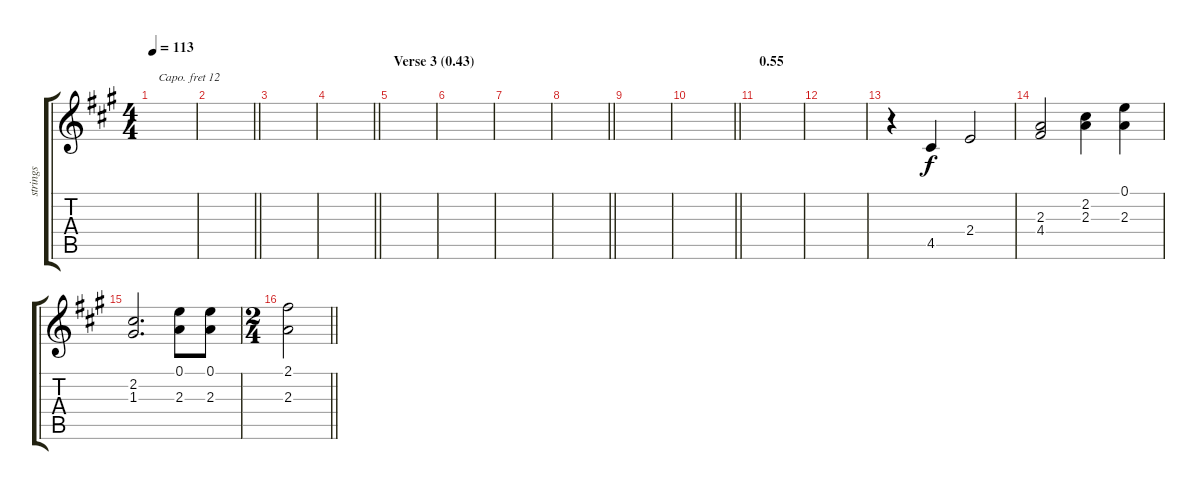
\track ("strings" "strings") {instrument stringensemble1}
\staff {score tabs}
\capo 12
\tuning (E4 B3 G3 D3 A2 E2) {hide}
\ts (4 4)
\tempo 113
\clef g2
\ks a
|
\barLineRight lightlight
|
|
\barLineRight lightlight
|
\section ("" "Verse 3 (0.43)")
|
|
|
\barLineRight lightlight
|
|
\barLineRight lightlight
|
\section ("" "0.55")
|
|
r.4 4.5.4 2.4.2 |
(2.3 4.4).2 (2.2 2.3).4 (0.1 2.3).4 |
(2.2 1.3).2{d} (0.1 2.3).8 (0.1 2.3).8 |
\ts (2 4)
\barLineRight lightlight
(2.1 2.3).2
